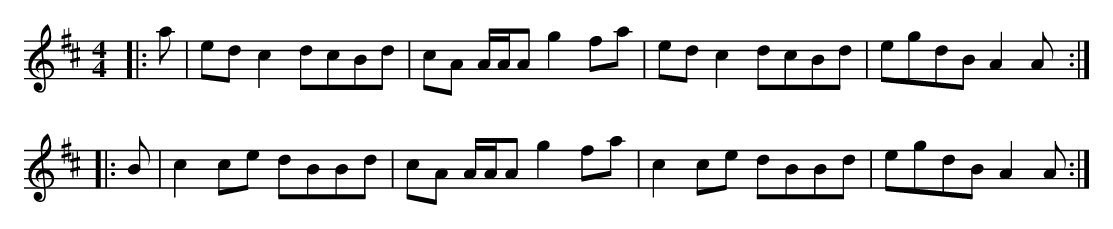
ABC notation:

X:1
M:4/4
K:Amix
|:a|ed c2 dcBd|cA A/A/A g2 fa|ed c2dcBd|egdB A2 A:|
|:B|c2 ce dBBd|cA A/A/A g2 fa|c2 ce dBBd|egdB A2 A:|
